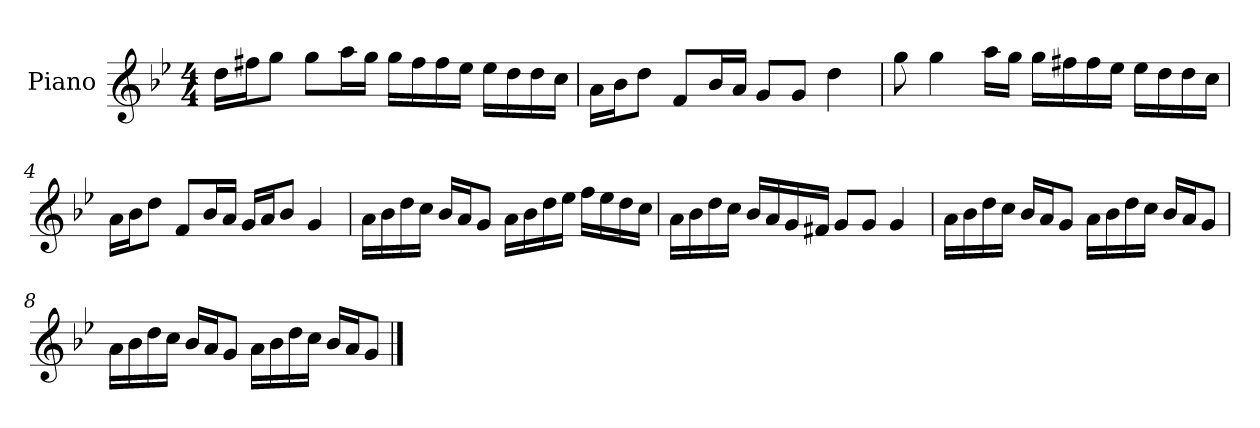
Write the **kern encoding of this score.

**kern
*part1
*staff1
*I"Piano
*I'P-no
*clefG2
*k[b-e-]
*M4/4
*MM90
=1
16dd\LL
16ff#X\J
8gg\J
8gg\L
16aa\L
16gg\JJ
16gg\LL
16ff#\
16ff#\
16ee-\JJ
16ee-\LL
16dd\
16dd\
16cc\JJ
=2
16a\LL
16b-\J
8dd\J
8f/L
16b-/L
16a/JJ
8g/L
8g/J
4dd\
=3
8gg\
4gg\
16aa\LL
16gg\JJ
16gg\LL
16ff#X\
16ff#\
16ee-\JJ
16ee-\LL
16dd\
16dd\
16cc\JJ
!!LO:LB:g=z
=4
16a\LL
16b-\J
8dd\J
8f/L
16b-/L
16a/JJ
16g/LL
16a/J
8b-/J
4g/
=5
16a\LL
16b-\
16dd\
16cc\JJ
16b-/LL
16a/J
8g/J
16a\LL
16b-\
16dd\
16ee-\JJ
16ff\LL
16ee-\
16dd\
16cc\JJ
=6
16a\LL
16b-\
16dd\
16cc\JJ
16b-/LL
16a/
16g/
16f#X/JJ
8g/L
8g/J
4g/
!!LO:LB:g=z
=7
16a\LL
16b-\
16dd\
16cc\JJ
16b-/LL
16a/J
8g/J
16a\LL
16b-\
16dd\
16cc\JJ
16b-/LL
16a/J
8g/J
=8
16a\LL
16b-\
16dd\
16cc\JJ
16b-/LL
16a/J
8g/J
16a\LL
16b-\
16dd\
16cc\JJ
16b-/LL
16a/J
8g/J
==
*-
